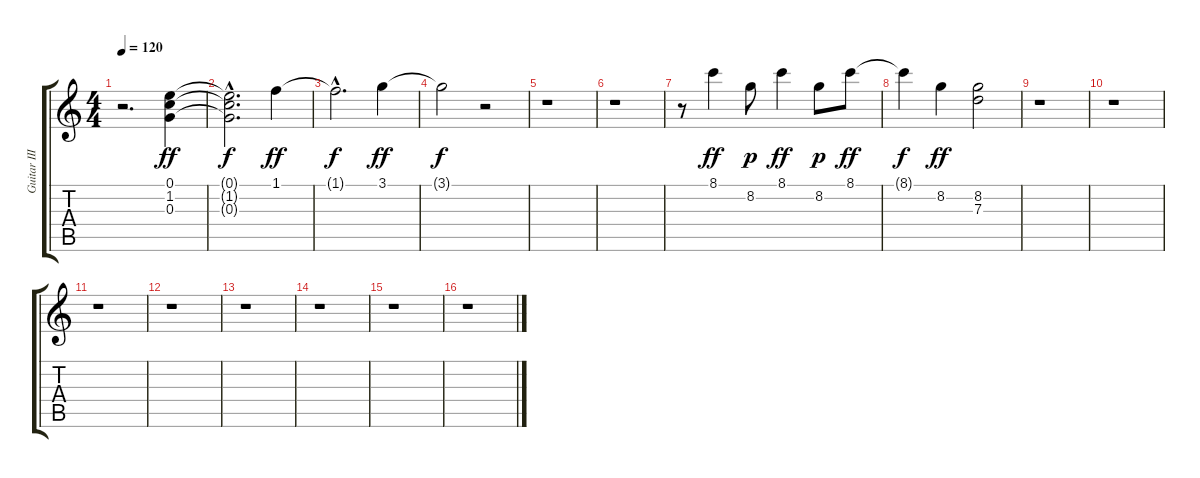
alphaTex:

\track ("Guitar III" "Guitar III") {instrument electricguitarjazz}
\staff {score tabs}
\tuning (E4 B3 G3 D3 A2 E2) {hide}
\ts (4 4)
\tempo 120
\clef g2
\ks c
r.2{d dy ff} (0.1 1.2 0.3).4 |
(0.1{hac t} 1.2{hac t} 0.3{hac t}).2{d dy f} 1.1.4{dy ff} |
1.1{hac t}.2{d dy f} 3.1.4{dy ff} |
3.1{t}.2{dy f} r.2 |
r.1 |
r.1 |
r.8 8.1.4{dy ff} 8.2.8{dy p} 8.1.4{dy ff} 8.2.8{dy p} 8.1.8{dy ff} |
8.1{t}.4{dy f} 8.2.4{dy ff} (8.2 7.3).2 |
r.1 |
r.1 |
r.1 |
r.1 |
r.1 |
r.1 |
r.1 |
r.1
